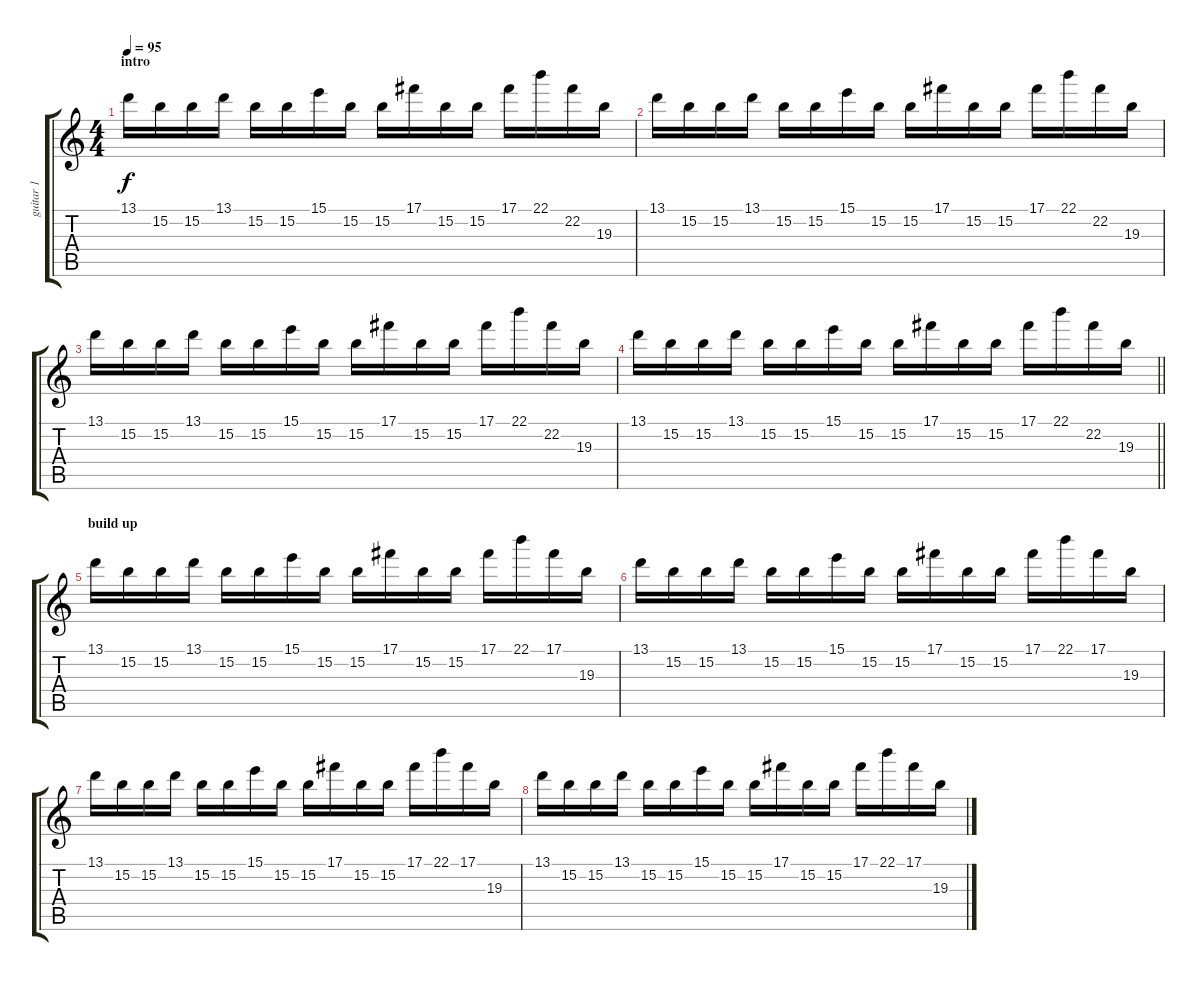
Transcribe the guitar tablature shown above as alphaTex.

\track ("guitar 1" "guitar 1") {instrument distortionguitar}
\staff {score tabs}
\tuning (Db4 Ab3 E3 B2 Gb2 B1) {hide}
\ts (4 4)
\section ("" "intro")
\tempo 95
\clef g2
\ks c
13.1.16{dy f instrument distortionguitar} 15.2.16 15.2.16 13.1.16 15.2.16 15.2.16 15.1.16 15.2.16 15.2.16 17.1.16 15.2.16 15.2.16 17.1.16 22.1.16 22.2.16 19.3.16 |
13.1.16 15.2.16 15.2.16 13.1.16 15.2.16 15.2.16 15.1.16 15.2.16 15.2.16 17.1.16 15.2.16 15.2.16 17.1.16 22.1.16 22.2.16 19.3.16 |
13.1.16 15.2.16 15.2.16 13.1.16 15.2.16 15.2.16 15.1.16 15.2.16 15.2.16 17.1.16 15.2.16 15.2.16 17.1.16 22.1.16 22.2.16 19.3.16 |
\barLineRight lightlight
13.1.16 15.2.16 15.2.16 13.1.16 15.2.16 15.2.16 15.1.16 15.2.16 15.2.16 17.1.16 15.2.16 15.2.16 17.1.16 22.1.16 22.2.16 19.3.16 |
\section ("" "build up")
13.1.16 15.2.16 15.2.16 13.1.16 15.2.16 15.2.16 15.1.16 15.2.16 15.2.16 17.1.16 15.2.16 15.2.16 17.1.16 22.1.16 17.1.16 19.3.16 |
13.1.16 15.2.16 15.2.16 13.1.16 15.2.16 15.2.16 15.1.16 15.2.16 15.2.16 17.1.16 15.2.16 15.2.16 17.1.16 22.1.16 17.1.16 19.3.16 |
13.1.16 15.2.16 15.2.16 13.1.16 15.2.16 15.2.16 15.1.16 15.2.16 15.2.16 17.1.16 15.2.16 15.2.16 17.1.16 22.1.16 17.1.16 19.3.16 |
13.1.16 15.2.16 15.2.16 13.1.16 15.2.16 15.2.16 15.1.16 15.2.16 15.2.16 17.1.16 15.2.16 15.2.16 17.1.16 22.1.16 17.1.16 19.3.16
